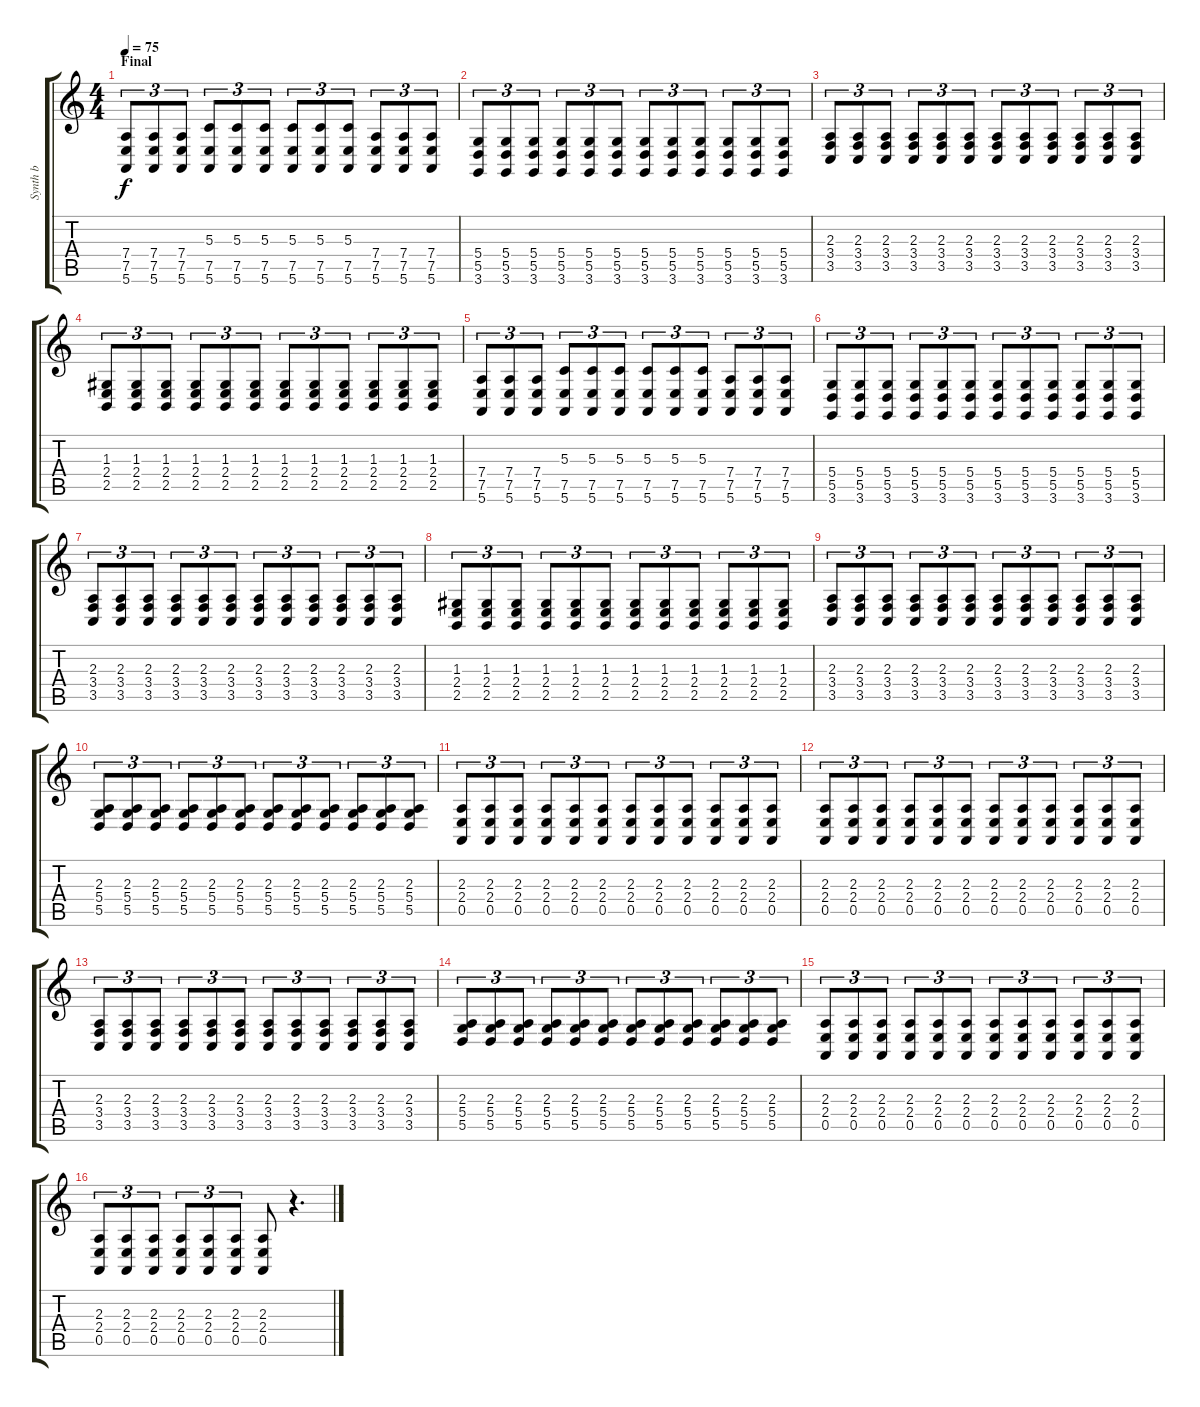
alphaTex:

\track ("Synth b" "Synth b") {instrument synthvoice}
\staff {score tabs}
\tuning (E4 B3 G3 D3 A2 E2) {hide}
\ts (4 4)
\section ("" "Final")
\tempo 75
\clef g2
\ks c
(7.4 7.5 5.6).8{tu (3 2) dy f volume 12} (7.4 7.5 5.6).8{tu (3 2)} (7.4 7.5 5.6).8{tu (3 2)} (5.3 7.5 5.6).8{tu (3 2)} (5.3 7.5 5.6).8{tu (3 2)} (5.3 7.5 5.6).8{tu (3 2)} (5.3 7.5 5.6).8{tu (3 2)} (5.3 7.5 5.6).8{tu (3 2)} (5.3 7.5 5.6).8{tu (3 2)} (7.4 7.5 5.6).8{tu (3 2)} (7.4 7.5 5.6).8{tu (3 2)} (7.4 7.5 5.6).8{tu (3 2)} |
(5.4 5.5 3.6).8{tu (3 2)} (5.4 5.5 3.6).8{tu (3 2)} (5.4 5.5 3.6).8{tu (3 2)} (5.4 5.5 3.6).8{tu (3 2)} (5.4 5.5 3.6).8{tu (3 2)} (5.4 5.5 3.6).8{tu (3 2)} (5.4 5.5 3.6).8{tu (3 2)} (5.4 5.5 3.6).8{tu (3 2)} (5.4 5.5 3.6).8{tu (3 2)} (5.4 5.5 3.6).8{tu (3 2)} (5.4 5.5 3.6).8{tu (3 2)} (5.4 5.5 3.6).8{tu (3 2)} |
(2.3 3.4 3.5).8{tu (3 2)} (2.3 3.4 3.5).8{tu (3 2)} (2.3 3.4 3.5).8{tu (3 2)} (2.3 3.4 3.5).8{tu (3 2)} (2.3 3.4 3.5).8{tu (3 2)} (2.3 3.4 3.5).8{tu (3 2)} (2.3 3.4 3.5).8{tu (3 2)} (2.3 3.4 3.5).8{tu (3 2)} (2.3 3.4 3.5).8{tu (3 2)} (2.3 3.4 3.5).8{tu (3 2)} (2.3 3.4 3.5).8{tu (3 2)} (2.3 3.4 3.5).8{tu (3 2)} |
(1.3 2.4 2.5).8{tu (3 2)} (1.3 2.4 2.5).8{tu (3 2)} (1.3 2.4 2.5).8{tu (3 2)} (1.3 2.4 2.5).8{tu (3 2)} (1.3 2.4 2.5).8{tu (3 2)} (1.3 2.4 2.5).8{tu (3 2)} (1.3 2.4 2.5).8{tu (3 2)} (1.3 2.4 2.5).8{tu (3 2)} (1.3 2.4 2.5).8{tu (3 2)} (1.3 2.4 2.5).8{tu (3 2)} (1.3 2.4 2.5).8{tu (3 2)} (1.3 2.4 2.5).8{tu (3 2)} |
(7.4 7.5 5.6).8{tu (3 2)} (7.4 7.5 5.6).8{tu (3 2)} (7.4 7.5 5.6).8{tu (3 2)} (5.3 7.5 5.6).8{tu (3 2)} (5.3 7.5 5.6).8{tu (3 2)} (5.3 7.5 5.6).8{tu (3 2)} (5.3 7.5 5.6).8{tu (3 2)} (5.3 7.5 5.6).8{tu (3 2)} (5.3 7.5 5.6).8{tu (3 2)} (7.4 7.5 5.6).8{tu (3 2)} (7.4 7.5 5.6).8{tu (3 2)} (7.4 7.5 5.6).8{tu (3 2)} |
(5.4 5.5 3.6).8{tu (3 2)} (5.4 5.5 3.6).8{tu (3 2)} (5.4 5.5 3.6).8{tu (3 2)} (5.4 5.5 3.6).8{tu (3 2)} (5.4 5.5 3.6).8{tu (3 2)} (5.4 5.5 3.6).8{tu (3 2)} (5.4 5.5 3.6).8{tu (3 2)} (5.4 5.5 3.6).8{tu (3 2)} (5.4 5.5 3.6).8{tu (3 2)} (5.4 5.5 3.6).8{tu (3 2)} (5.4 5.5 3.6).8{tu (3 2)} (5.4 5.5 3.6).8{tu (3 2)} |
(2.3 3.4 3.5).8{tu (3 2)} (2.3 3.4 3.5).8{tu (3 2)} (2.3 3.4 3.5).8{tu (3 2)} (2.3 3.4 3.5).8{tu (3 2)} (2.3 3.4 3.5).8{tu (3 2)} (2.3 3.4 3.5).8{tu (3 2)} (2.3 3.4 3.5).8{tu (3 2)} (2.3 3.4 3.5).8{tu (3 2)} (2.3 3.4 3.5).8{tu (3 2)} (2.3 3.4 3.5).8{tu (3 2)} (2.3 3.4 3.5).8{tu (3 2)} (2.3 3.4 3.5).8{tu (3 2)} |
(1.3 2.4 2.5).8{tu (3 2)} (1.3 2.4 2.5).8{tu (3 2)} (1.3 2.4 2.5).8{tu (3 2)} (1.3 2.4 2.5).8{tu (3 2)} (1.3 2.4 2.5).8{tu (3 2)} (1.3 2.4 2.5).8{tu (3 2)} (1.3 2.4 2.5).8{tu (3 2)} (1.3 2.4 2.5).8{tu (3 2)} (1.3 2.4 2.5).8{tu (3 2)} (1.3 2.4 2.5).8{tu (3 2)} (1.3 2.4 2.5).8{tu (3 2)} (1.3 2.4 2.5).8{tu (3 2)} |
(2.3 3.4 3.5).8{tu (3 2)} (2.3 3.4 3.5).8{tu (3 2)} (2.3 3.4 3.5).8{tu (3 2)} (2.3 3.4 3.5).8{tu (3 2)} (2.3 3.4 3.5).8{tu (3 2)} (2.3 3.4 3.5).8{tu (3 2)} (2.3 3.4 3.5).8{tu (3 2)} (2.3 3.4 3.5).8{tu (3 2)} (2.3 3.4 3.5).8{tu (3 2)} (2.3 3.4 3.5).8{tu (3 2)} (2.3 3.4 3.5).8{tu (3 2)} (2.3 3.4 3.5).8{tu (3 2)} |
(2.3 5.4 5.5).8{tu (3 2)} (2.3 5.4 5.5).8{tu (3 2)} (2.3 5.4 5.5).8{tu (3 2)} (2.3 5.4 5.5).8{tu (3 2)} (2.3 5.4 5.5).8{tu (3 2)} (2.3 5.4 5.5).8{tu (3 2)} (2.3 5.4 5.5).8{tu (3 2)} (2.3 5.4 5.5).8{tu (3 2)} (2.3 5.4 5.5).8{tu (3 2)} (2.3 5.4 5.5).8{tu (3 2)} (2.3 5.4 5.5).8{tu (3 2)} (2.3 5.4 5.5).8{tu (3 2)} |
(2.3 2.4 0.5).8{tu (3 2)} (2.3 2.4 0.5).8{tu (3 2)} (2.3 2.4 0.5).8{tu (3 2)} (2.3 2.4 0.5).8{tu (3 2)} (2.3 2.4 0.5).8{tu (3 2)} (2.3 2.4 0.5).8{tu (3 2)} (2.3 2.4 0.5).8{tu (3 2)} (2.3 2.4 0.5).8{tu (3 2)} (2.3 2.4 0.5).8{tu (3 2)} (2.3 2.4 0.5).8{tu (3 2)} (2.3 2.4 0.5).8{tu (3 2)} (2.3 2.4 0.5).8{tu (3 2)} |
(2.3 2.4 0.5).8{tu (3 2)} (2.3 2.4 0.5).8{tu (3 2)} (2.3 2.4 0.5).8{tu (3 2)} (2.3 2.4 0.5).8{tu (3 2)} (2.3 2.4 0.5).8{tu (3 2)} (2.3 2.4 0.5).8{tu (3 2)} (2.3 2.4 0.5).8{tu (3 2) volume 4} (2.3 2.4 0.5).8{tu (3 2)} (2.3 2.4 0.5).8{tu (3 2)} (2.3 2.4 0.5).8{tu (3 2)} (2.3 2.4 0.5).8{tu (3 2)} (2.3 2.4 0.5).8{tu (3 2)} |
(2.3 3.4 3.5).8{tu (3 2) volume 10} (2.3 3.4 3.5).8{tu (3 2)} (2.3 3.4 3.5).8{tu (3 2)} (2.3 3.4 3.5).8{tu (3 2)} (2.3 3.4 3.5).8{tu (3 2)} (2.3 3.4 3.5).8{tu (3 2)} (2.3 3.4 3.5).8{tu (3 2)} (2.3 3.4 3.5).8{tu (3 2)} (2.3 3.4 3.5).8{tu (3 2)} (2.3 3.4 3.5).8{tu (3 2)} (2.3 3.4 3.5).8{tu (3 2)} (2.3 3.4 3.5).8{tu (3 2)} |
(2.3 5.4 5.5).8{tu (3 2)} (2.3 5.4 5.5).8{tu (3 2)} (2.3 5.4 5.5).8{tu (3 2)} (2.3 5.4 5.5).8{tu (3 2)} (2.3 5.4 5.5).8{tu (3 2)} (2.3 5.4 5.5).8{tu (3 2)} (2.3 5.4 5.5).8{tu (3 2)} (2.3 5.4 5.5).8{tu (3 2)} (2.3 5.4 5.5).8{tu (3 2)} (2.3 5.4 5.5).8{tu (3 2)} (2.3 5.4 5.5).8{tu (3 2)} (2.3 5.4 5.5).8{tu (3 2)} |
(2.3 2.4 0.5).8{tu (3 2)} (2.3 2.4 0.5).8{tu (3 2)} (2.3 2.4 0.5).8{tu (3 2)} (2.3 2.4 0.5).8{tu (3 2)} (2.3 2.4 0.5).8{tu (3 2)} (2.3 2.4 0.5).8{tu (3 2)} (2.3 2.4 0.5).8{tu (3 2)} (2.3 2.4 0.5).8{tu (3 2)} (2.3 2.4 0.5).8{tu (3 2)} (2.3 2.4 0.5).8{tu (3 2)} (2.3 2.4 0.5).8{tu (3 2)} (2.3 2.4 0.5).8{tu (3 2)} |
(2.3 2.4 0.5).8{tu (3 2)} (2.3 2.4 0.5).8{tu (3 2)} (2.3 2.4 0.5).8{tu (3 2)} (2.3 2.4 0.5).8{tu (3 2)} (2.3 2.4 0.5).8{tu (3 2)} (2.3 2.4 0.5).8{tu (3 2)} (2.3 2.4 0.5).8 r.4{d}
